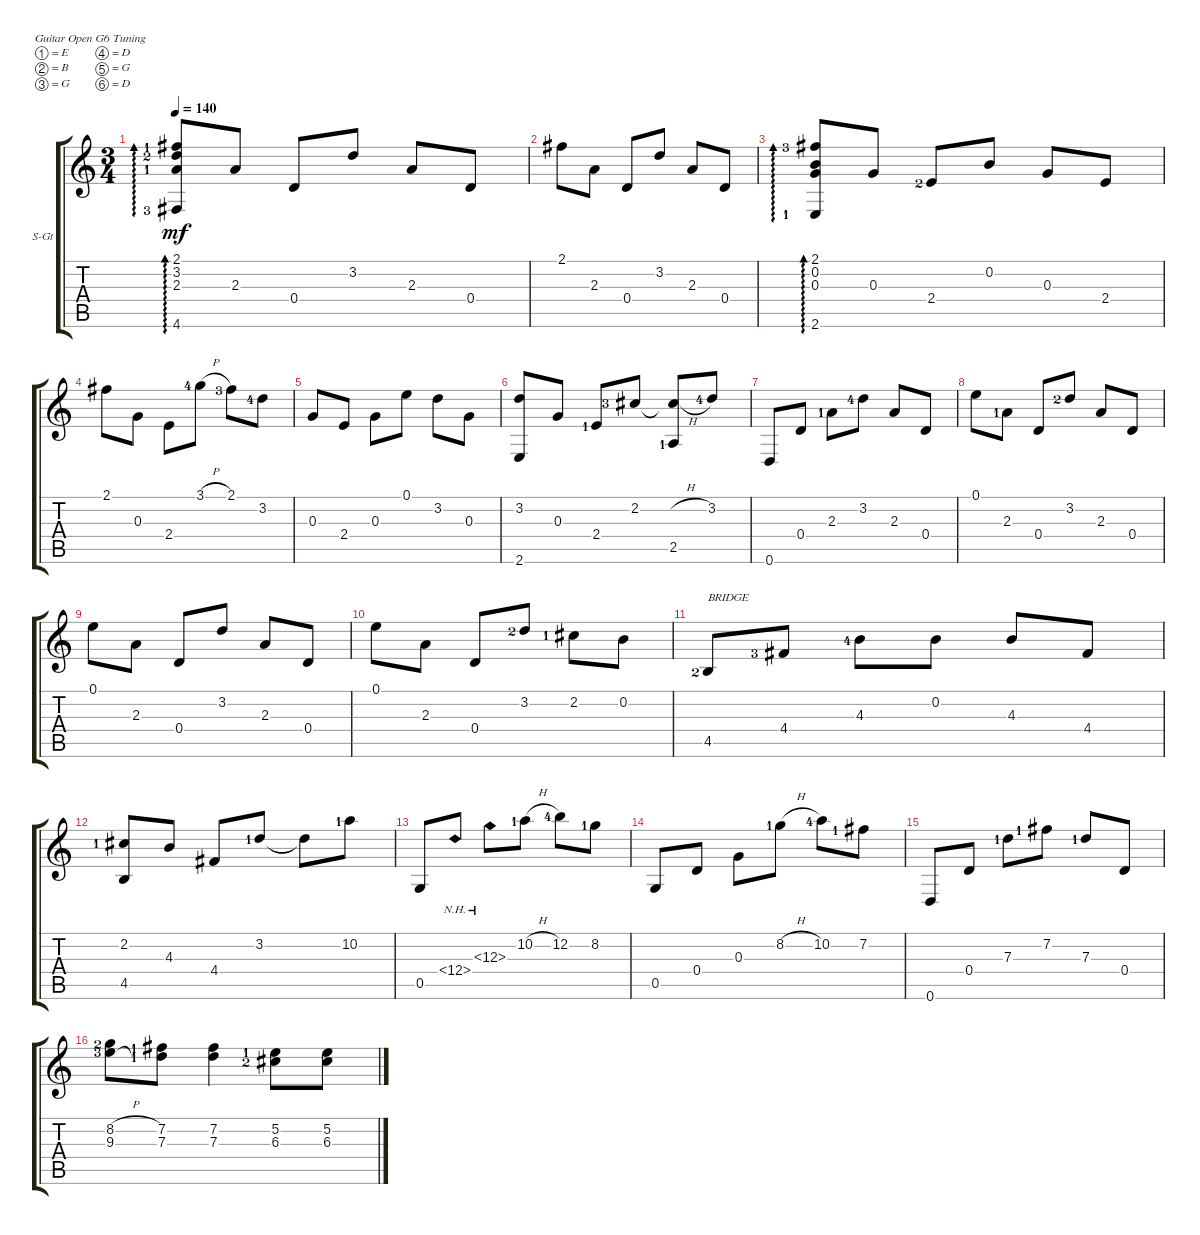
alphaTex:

\defaultSystemsLayout 4
\bracketExtendMode groupsimilarinstruments
\firstSystemTrackNameOrientation horizontal
\otherSystemsTrackNameOrientation horizontal
\track ("Steel Guitar" "S-Gt") {instrument acousticguitarsteel}
\staff {score tabs}
\tuning (E4 B3 G3 D3 G2 D2)
\ts (3 4)
\tempo 140
\clef g2
\ks c
(4.6{lf 4} 2.3{lf 2} 3.2{lf 3} 2.1{lf 2}).8{ad 0 dy mf} 2.3.8 0.4.8 3.2.8 2.3.8 0.4.8 |
2.1.8 2.3.8 0.4.8 3.2.8 2.3.8 0.4.8 |
(2.6{lf 2} 0.3 0.2 2.1{lf 4}).8{ad 0} 0.3.8 2.4{lf 3}.8 0.2.8 0.3.8 2.4.8 |
2.1.8 0.3.8 2.4.8 3.1{h lf 5}.8 2.1{lf 4}.8 3.2{lf 5}.8 |
0.3.8 2.4.8 0.3.8 0.1.8 3.2.8 0.3.8 |
(3.2 2.6).8 0.3.8 2.4{lf 2}.8 2.2{lf 4}.8 (2.5{lf 2} 2.2{h t}).8 3.2{lf 5}.8 |
0.6.8 0.4.8 2.3{lf 2}.8 3.2{lf 5}.8 2.3.8 0.4.8 |
0.1.8 2.3{lf 2}.8 0.4.8 3.2{lf 3}.8 2.3.8 0.4.8 |
0.1.8 2.3.8 0.4.8 3.2.8 2.3.8 0.4.8 |
0.1.8 2.3.8 0.4.8 3.2{lf 3}.8 2.2{lf 2}.8 0.2.8 |
4.5{lf 3}.8{txt "BRIDGE"} 4.4{lf 4}.8 4.3{lf 5}.8 0.2.8 4.3.8 4.4.8 |
(4.5 2.2{lf 2}).8 4.3.8 4.4.8 3.2{lf 2}.8 3.2{t}.8 10.2{lf 2}.8 |
0.5.8 12.4{nh}.8 12.3{nh}.8 10.2{h lf 2}.8 12.2{lf 5}.8 8.2{lf 2}.8 |
0.5.8 0.4.8 0.3.8 8.2{h lf 2}.8 10.2{lf 5}.8 7.2{lf 2}.8 |
0.6.8 0.4.8 7.3{lf 2}.8 7.2{lf 2}.8 7.3{lf 2}.8 0.4.8 |
(8.2{h lf 3} 9.3{h lf 4}).8 (7.2{lf 2} 7.3{lf 2}).8 (7.3 7.2).4 (5.2{lf 2} 6.3{lf 3}).8 (6.3 5.2).8
